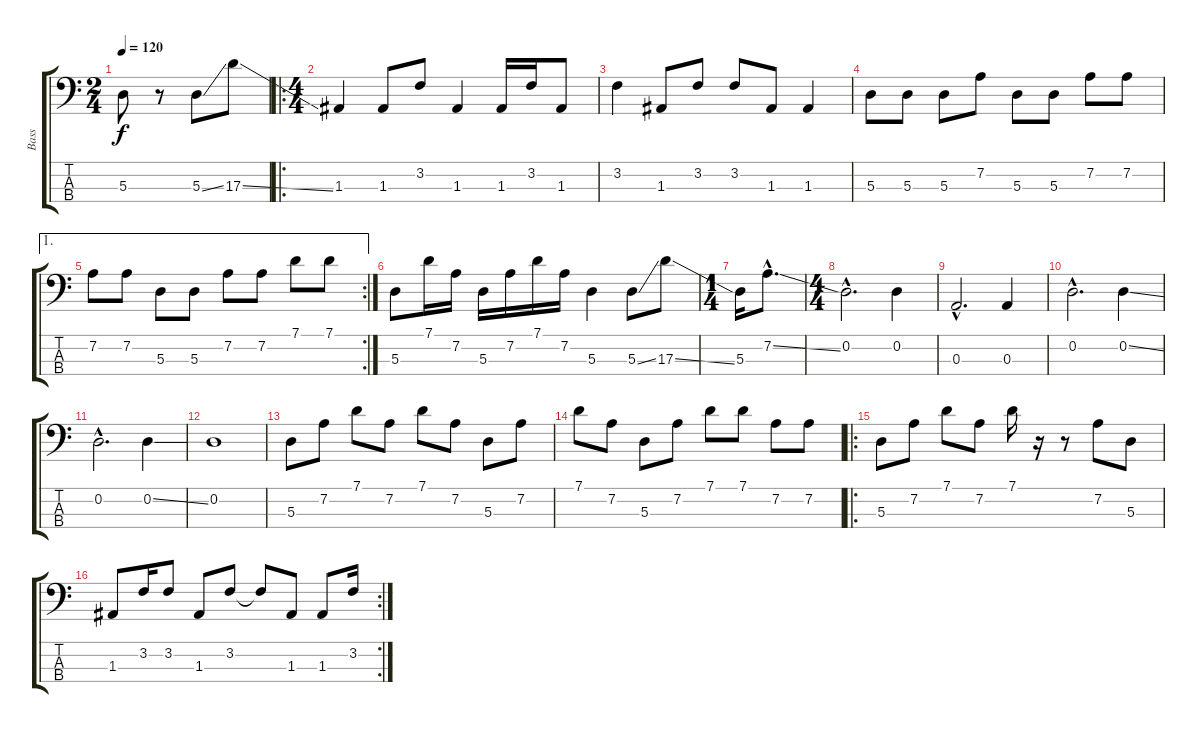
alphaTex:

\track ("Bass" "Bass") {instrument electricbassfinger}
\staff {score tabs}
\tuning (G2 D2 A1 E1) {hide}
\ts (2 4)
\tempo 120
\clef f4
\ks c
5.3.8{dy f} r.8 5.3{ss}.8 17.3{ss}.8 |
\ro
\ts (4 4)
1.3.4 1.3.8 3.2.8 1.3.4 1.3.16 3.2.16 1.3.8 |
3.2.4 1.3.8 3.2.8 3.2.8 1.3.8 1.3.4 |
5.3.8 5.3.8 5.3.8 7.2.8 5.3.8 5.3.8 7.2.8 7.2.8 |
\ae 1
\rc 2
7.2.8 7.2.8 5.3.8 5.3.8 7.2.8 7.2.8 7.1.8 7.1.8 |
5.3.8 7.1.16 7.2.16 5.3.16 7.2.16 7.1.16 7.2.16 5.3.4 5.3{ss}.8 17.3{ss}.8 |
\ts (1 4)
5.3.16 7.2{ss hac}.8{d} |
\ts (4 4)
0.2{hac}.2{d} 0.2.4 |
0.3{hac}.2{d} 0.3.4 |
0.2{hac}.2{d} 0.2{ss}.4 |
0.2{hac}.2{d} 0.2{ss}.4 |
0.2.1 |
5.3.8 7.2.8 7.1.8 7.2.8 7.1.8 7.2.8 5.3.8 7.2.8 |
7.1.8 7.2.8 5.3.8 7.2.8 7.1.8 7.1.8 7.2.8 7.2.8 |
\ro
5.3.8 7.2.8 7.1.8 7.2.8 7.1.16 r.16 r.8 7.2.8 5.3.8 |
\rc 2
1.3.8 3.2.16 3.2.8 1.3.8 3.2.8 3.2{t}.8 1.3.8 1.3.8 3.2.16
